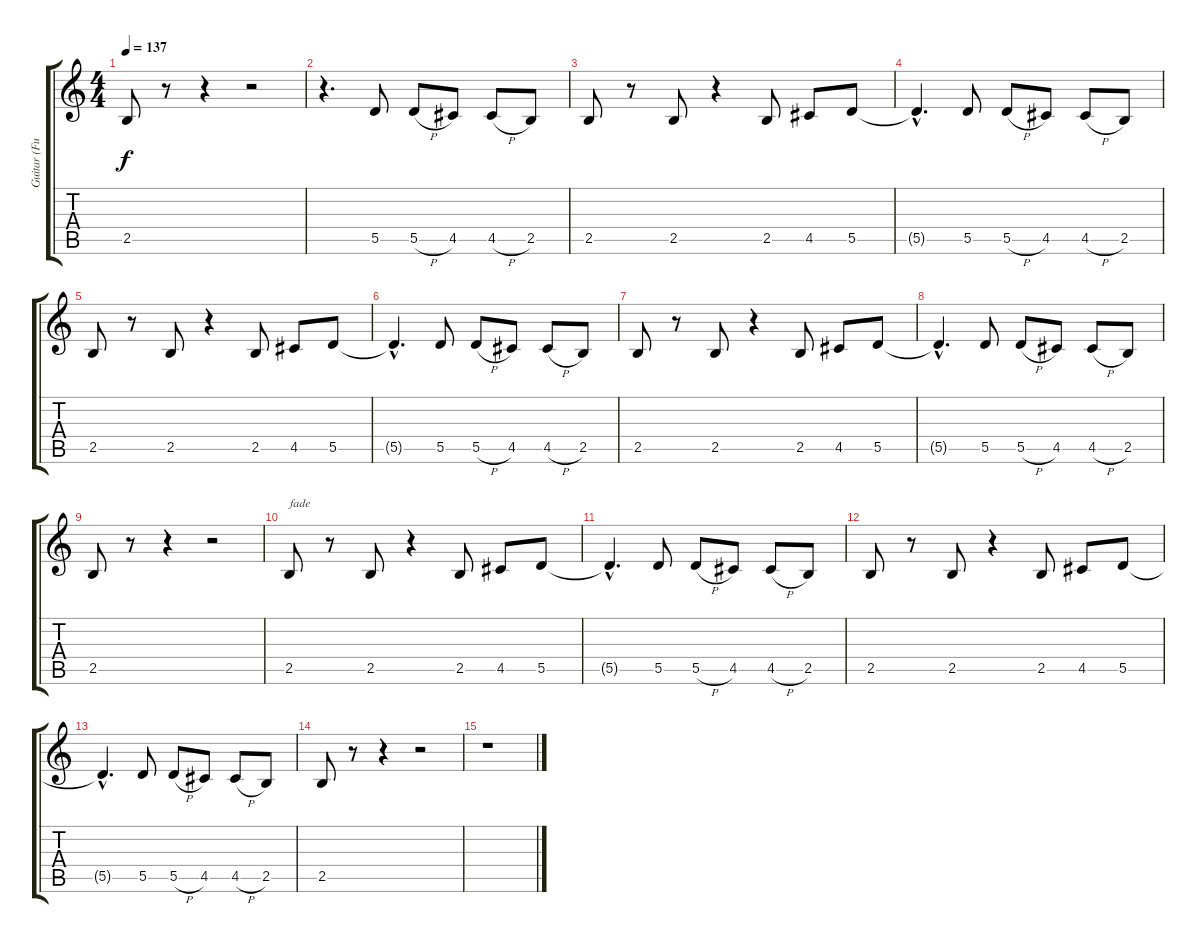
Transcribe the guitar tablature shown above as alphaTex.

\track ("Guitar (Fuzz)" "Guitar (Fu") {instrument overdrivenguitar}
\staff {score tabs}
\tuning (E4 B3 G3 D3 A2 E2) {hide}
\ts (4 4)
\tempo 137
\clef g2
\ks c
2.5.8{dy f} r.8 r.4 r.2 |
r.4{d} 5.5.8 5.5{h}.8 4.5.8 4.5{h}.8 2.5.8 |
2.5.8 r.8 2.5.8 r.4 2.5.8 4.5.8 5.5.8 |
5.5{hac t}.4{d} 5.5.8 5.5{h}.8 4.5.8 4.5{h}.8 2.5.8 |
2.5.8 r.8 2.5.8 r.4 2.5.8 4.5.8 5.5.8 |
5.5{hac t}.4{d} 5.5.8 5.5{h}.8 4.5.8 4.5{h}.8 2.5.8 |
2.5.8 r.8 2.5.8 r.4 2.5.8 4.5.8 5.5.8 |
5.5{hac t}.4{d} 5.5.8 5.5{h}.8 4.5.8 4.5{h}.8 2.5.8 |
2.5.8 r.8 r.4 r.2 |
2.5.8{txt "fade"} r.8 2.5.8 r.4 2.5.8 4.5.8 5.5.8 |
5.5{hac t}.4{d} 5.5.8 5.5{h}.8 4.5.8 4.5{h}.8 2.5.8 |
2.5.8 r.8 2.5.8 r.4 2.5.8 4.5.8 5.5.8 |
5.5{hac t}.4{d} 5.5.8 5.5{h}.8 4.5.8 4.5{h}.8 2.5.8 |
2.5.8 r.8 r.4 r.2 |
r.1
